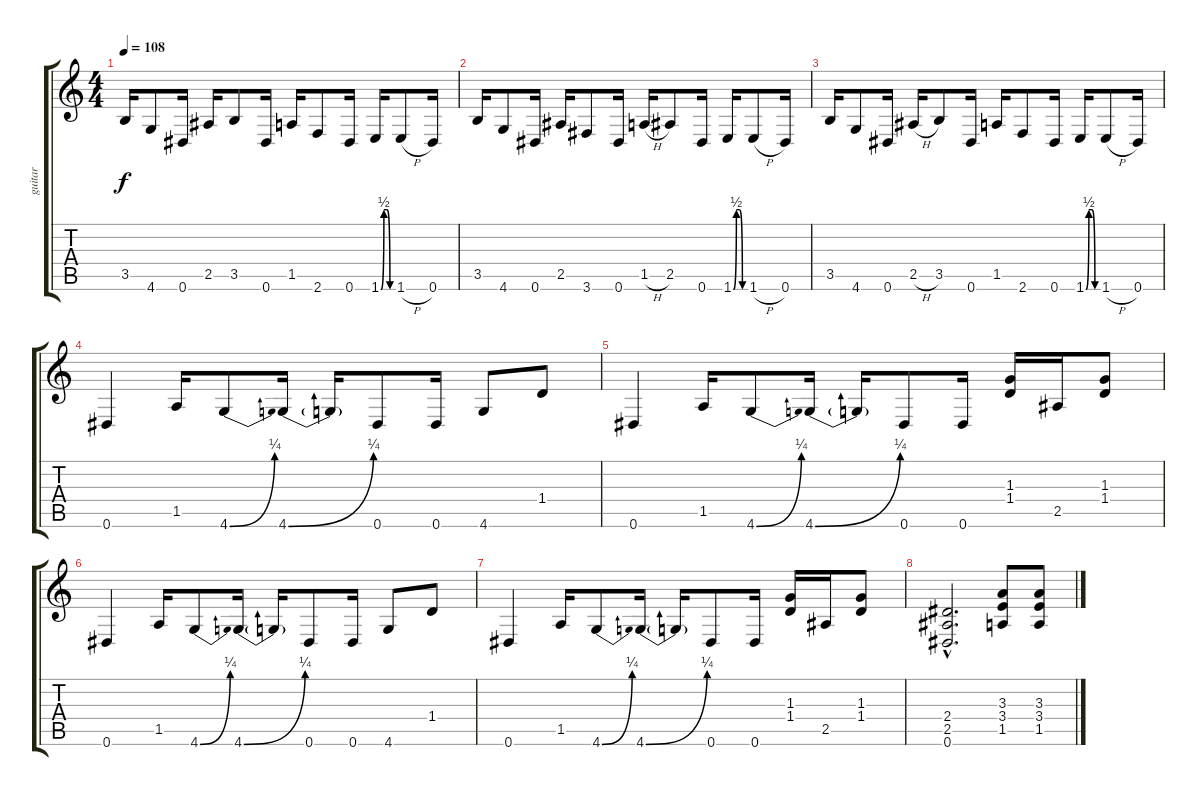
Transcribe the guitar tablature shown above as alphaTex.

\track ("guitar" "guitar") {instrument distortionguitar}
\staff {score tabs}
\tuning (Eb4 Bb3 Gb3 Db3 Ab2 Eb2) {hide}
\ts (4 4)
\tempo 108
\clef g2
\ks c
3.5.16{dy f} 4.6.8 0.6.16 2.5.16 3.5.8 0.6.16 1.5.16 2.6.8 0.6.16 1.6{be (custom 0 0 15 2 30 2 45 0 60 0)}.16 1.6{h}.8 0.6.16 |
3.5.16 4.6.8 0.6.16 2.5.16 3.6.8 0.6.16 1.5{h}.16 2.5.8 0.6.16 1.6{be (custom 0 0 15 2 30 2 45 0 60 0)}.16 1.6{h}.8 0.6.16 |
3.5.16 4.6.8 0.6.16 2.5{h}.16 3.5.8 0.6.16 1.5.16 2.6.8 0.6.16 1.6{be (custom 0 0 15 2 30 2 45 0 60 0)}.16 1.6{h}.8 0.6.16 |
0.6.4 1.5.16 4.6{be (bend 0 0 60 1)}.8 4.6{be (bend 0 0 60 1)}.16 4.6{t}.16 0.6.8 0.6.16 4.6.8 1.4.8 |
0.6.4 1.5.16 4.6{be (bend 0 0 60 1)}.8 4.6{be (bend 0 0 60 1)}.16 4.6{t}.16 0.6.8 0.6.16 (1.3 1.4).16 2.5.16 (1.3 1.4).8 |
0.6.4 1.5.16 4.6{be (bend 0 0 60 1)}.8 4.6{be (bend 0 0 60 1)}.16 4.6{t}.16 0.6.8 0.6.16 4.6.8 1.4.8 |
0.6.4 1.5.16 4.6{be (bend 0 0 60 1)}.8 4.6{be (bend 0 0 60 1)}.16 4.6{t}.16 0.6.8 0.6.16 (1.3 1.4).16 2.5.16 (1.3 1.4).8 |
(2.4{hac} 2.5{hac} 0.6{hac}).2{d} (3.3 3.4 1.5).8 (3.3 3.4 1.5).8
